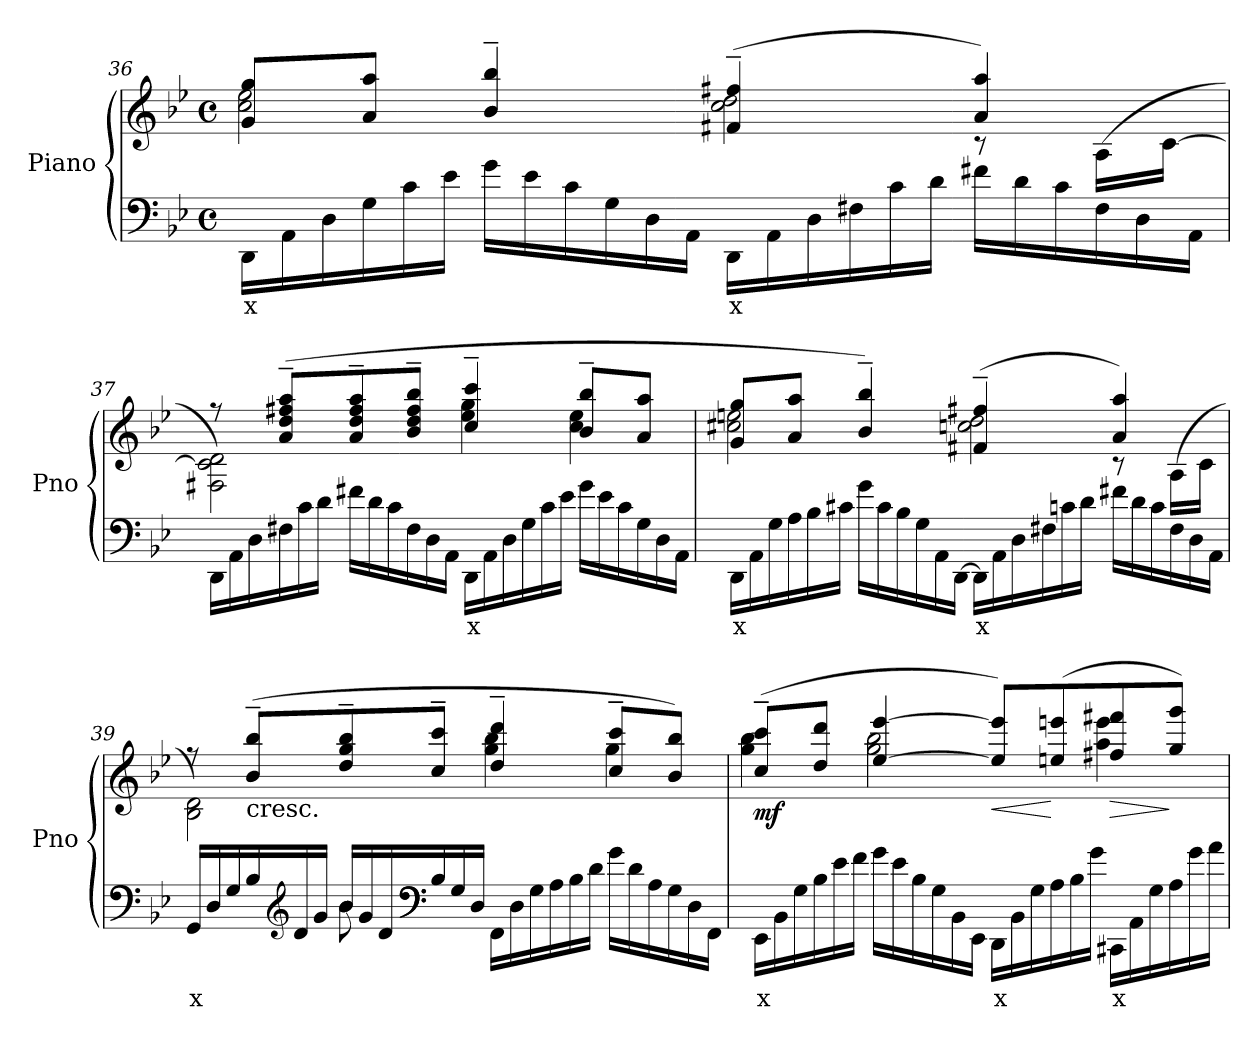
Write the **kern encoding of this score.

**kern	**text	**kern	**dynam
*part1	*part1	*part1	*part1
*staff2	*staff2	*staff1	*staff1/2
*I"Piano	*	*	*
*I'Pno	*	*	*
!!LO:PB:g=z
*clefF4	*	*clefG2	*
*k[b-e-]	*	*k[b-e-]	*
*B-:	*	*B-:	*
*M4/4	*	*M4/4	*
*met(c)	*	*met(c)	*
*Xtuplet	*	*	*
=36	=36	=36	=36
!	!LO:LY:b	!	!
*	*	*^	*
*	*	*	*^	*
24DD\LL	x	8g/ 8gg/L	2cc\ 2ee-\	2.ryy	.
24AA\	.	.	.	.	.
24D\	.	.	.	.	.
24G\	.	8a/ 8aa/J	.	.	.
24c\	.	.	.	.	.
24e-\JJ	.	.	.	.	.
24g\LL	.	4b-/~ 4bb-/~	.	.	.
24e-\	.	.	.	.	.
24c\	.	.	.	.	.
24G\	.	.	.	.	.
24D\	.	.	.	.	.
24AA\JJ	.	.	.	.	.
!	!LO:LY:b	!	!	!	!
24DD\LL	x	(>4f#X/~ 4ff#X/~	2cc\ 2dd\	.	.
24AA\	.	.	.	.	.
24D\	.	.	.	.	.
24F#X\	.	.	.	.	.
24c\	.	.	.	.	.
24d\JJ	.	.	.	.	.
24f#X\LL	.	4a/ 4aa/)	.	8rc	.
24d\	.	.	.	.	.
24c\	.	.	.	.	.
24F#\	.	.	.	(<16A\LL	.
24D\	.	.	.	.	.
.	.	.	.	[16c\JJ	.
24AA\JJ	.	.	.	.	.
*	*	*	*v	*v	*
!!LO:LB:g=z
=37	=37	=37	=37	=37
24DD\LL	.	8rff	2F#X\ 2c\] 2d\)	.
24AA\	.	.	.	.
24D\	.	.	.	.
24F#X\	.	(>8a/~ 8dd/~ 8ff#X/~ 8aa/~L	.	.
24c\	.	.	.	.
24d\JJ	.	.	.	.
24f#X\LL	.	8a/~ 8dd/~ 8ff#/~ 8aa/~	.	.
24d\	.	.	.	.
24c\	.	.	.	.
24F#\	.	8b-/~ 8dd/~ 8ff#/~ 8bb-/~J	.	.
24D\	.	.	.	.
24AA\JJ	.	.	.	.
!	!LO:LY:b	!	!	!
24DD\LL	x	4cc/~ 4ccc/~	4ee-\ 4gg\	.
24AA\	.	.	.	.
24D\	.	.	.	.
24G\	.	.	.	.
24c\	.	.	.	.
24e-\JJ	.	.	.	.
24g\LL	.	8b-/~ 8bb-/~L	4cc\ 4ee-\	.
24e-\	.	.	.	.
24c\	.	.	.	.
24G\	.	8a/ 8aa/J	.	.
24D\	.	.	.	.
24AA\JJ	.	.	.	.
*	*	*v	*v	*
!!LO:LB:g=z
=38	=38	=38	=38
!	!LO:LY:b	!	!
*	*	*^	*
*	*	*	*^	*
24DD\LL	x	8g/ 8gg/L	2cc#X\ 2een\	2.ryy	.
24AA\	.	.	.	.	.
24G\	.	.	.	.	.
24A\	.	8a/ 8aa/J	.	.	.
24B-\	.	.	.	.	.
24c#X\JJ	.	.	.	.	.
24g\LL	.	4b-/~ 4bb-/~)	.	.	.
24c#\	.	.	.	.	.
24B-\	.	.	.	.	.
24G\	.	.	.	.	.
24AA\	.	.	.	.	.
[24DD\JJ	.	.	.	.	.
!	!LO:LY:b	!	!	!	!
24DD\LL]	x	(>4f#X/~ 4ff#X/~	2ccn\ 2dd\	.	.
24AA\	.	.	.	.	.
24D\	.	.	.	.	.
24F#X\	.	.	.	.	.
24cn\	.	.	.	.	.
24d\JJ	.	.	.	.	.
24f#X\LL	.	4a/ 4aa/)	.	8rc	.
24d\	.	.	.	.	.
24c\	.	.	.	.	.
24F#\	.	.	.	(<16A\LL	.
24D\	.	.	.	.	.
.	.	.	.	16c\JJ	.
24AA\JJ	.	.	.	.	.
*	*	*v	*v	*v	*
!!LO:LB:g=z
=39	=39	=39	=39
!	!LO:LY:b	!	!
*^	*	*^	*
24GG/LL	4ryy	x	8rff	2B-\ 2d\)	.
24D/	.	.	.	.	.
24G/	.	.	.	.	.
!	!	!	!LO:TX:b:t=cresc.	!	!
24B-/	.	.	(>8b-/~ 8bb-/~L	.	.
*clefG2	*	*	*	*	*
24d/	.	.	.	.	.
24g/JJ	.	.	.	.	.
24b-/LL	8b-\	.	8dd/~ 8gg/~ 8bb-/~	.	.
24g/	.	.	.	.	.
24d/	.	.	.	.	.
*clefF4	*	*	*	*	*
24B-/	2ryy	.	8cc/~ 8ccc/~J	.	.
24G/	.	.	.	.	.
24D/JJ	.	.	.	.	.
24FF\LL	.	.	4dd/~ 4ddd/~	4gg\ 4bb-\	.
24D\	.	.	.	.	.
24G\	.	.	.	.	.
24A\	.	.	.	.	.
24B-\	.	.	.	.	.
24d\JJ	.	.	.	.	.
24g\LL	.	.	8cc/~ 8ccc/~L	4gg\	.
24d\	.	.	.	.	.
24A\	.	.	.	.	.
24G\	8ryy	.	8b-/ 8bb-/J)	.	.
24D\	.	.	.	.	.
24FF\JJ	.	.	.	.	.
*v	*v	*	*	*	*
!!LO:PB:g=z	!!
=40	=40	=40	=40	=40
!	!LO:LY:b	!	!	!LO:DY:b
24EE-\LL	x	(>8cc/~ 8ccc/~L	4gg\ 4bb-\	mf
24BB-\	.	.	.	.
24G\	.	.	.	.
24B-\	.	8dd/ 8ddd/J	.	.
24e-\	.	.	.	.
24f\JJ	.	.	.	.
24g\LL	.	[4ee-/ [4eee-/	2gg\ 2bb-\	.
24e-\	.	.	.	.
24B-\	.	.	.	.
24G\	.	.	.	.
24BB-\	.	.	.	.
24EE-\JJ	.	.	.	.
!	!LO:LY:b	!	!	!LO:HP:b
24DD\LL	x	8ee-/] 8eee-/]L)	.	<
24BB-\	.	.	.	.
24G\	.	.	.	.
24A\	.	(>8een/ 8eeen/	.	[
24B-\	.	.	.	.
24g\JJ	.	.	.	.
!	!LO:LY:b	!	!	!LO:HP:b
24CC#X\LL	x	8ff#X/ 8fff#X/	4aa\ 4eee\	>
24AA\	.	.	.	.
24G\	.	.	.	.
24A\	.	8gg/ 8ggg/J)	.	]
24g\	.	.	.	.
24a\JJ	.	.	.	.
*	*	*v	*v	*
=	=	=	=
*-	*-	*-	*-
